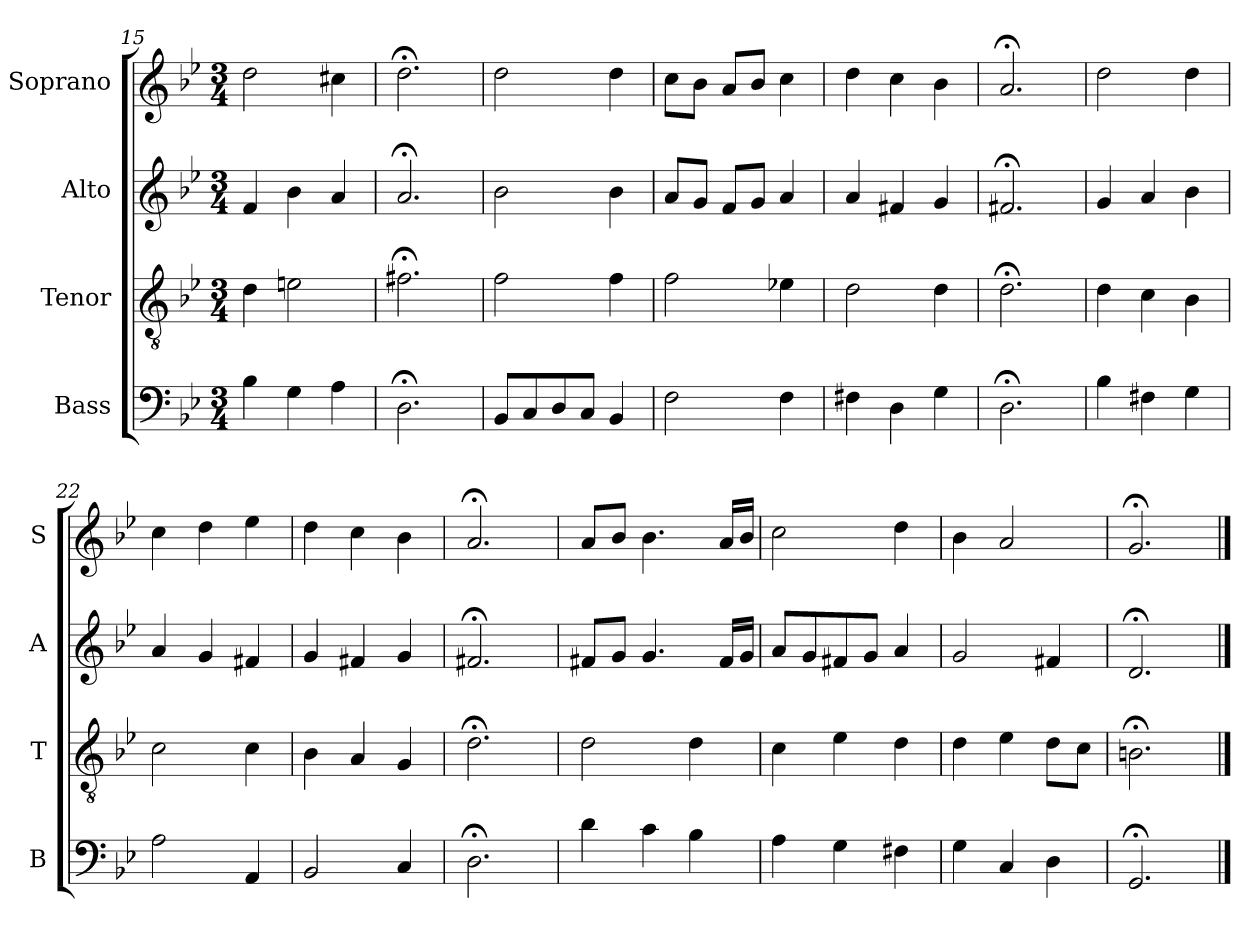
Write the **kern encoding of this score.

**kern	**kern	**kern	**kern
*part4	*part3	*part2	*part1
*staff4	*staff3	*staff2	*staff1
*I"Bass	*I"Tenor	*I"Alto	*I"Soprano
*I'B	*I'T	*I'A	*I'S
*clefF4	*clefGv2	*clefG2	*clefG2
*k[b-e-]	*k[b-e-]	*k[b-e-]	*k[b-e-]
*g:	*g:	*g:	*g:
*M3/4	*M3/4	*M3/4	*M3/4
=15	=15	=15	=15
4B-	4d	4f	2dd
4G	2en	4b-	.
4A	.	4a	4cc#X
=16	=16	=16	=16
2.D;<	2.f#X;<	2.a;<	2.dd;<
=17	=17	=17	=17
8BB-L	2f	2b-	2dd
8C	.	.	.
8D	.	.	.
8CJ	.	.	.
4BB-	4f	4b-	4dd
=18	=18	=18	=18
2F	2f	8aL	8ccL
.	.	8gJ	8b-J
.	.	8fL	8aL
.	.	8gJ	8b-J
4F	4e-X	4a	4cc
=19	=19	=19	=19
4F#X	2d	4a	4dd
4D	.	4f#X	4cc
4G	4d	4g	4b-
=20	=20	=20	=20
2.D;<	2.d;<	2.f#X;<	2.a;<
=21	=21	=21	=21
4B-	4d	4g	2dd
4F#X	4c	4a	.
4G	4B-	4b-	4dd
=22	=22	=22	=22
2A	2c	4a	4cc
.	.	4g	4dd
4AA	4c	4f#X	4ee-
=23	=23	=23	=23
2BB-	4B-	4g	4dd
.	4A	4f#X	4cc
4Ci	4Gi	4g	4b-
=24	=24	=24	=24
2.D;<i	2.d;<i	2.f#X;<	2.a;<
=25	=25	=25	=25
4d	2d	8f#XL	8aL
.	.	8gJ	8b-J
4c	.	4.g	4.b-
4B-	4d	.	.
.	.	16f#LL	16aLL
.	.	16gJJ	16b-JJ
=26	=26	=26	=26
4A	4c	8aL	2cc
.	.	8g	.
4G	4e-	8f#X	.
.	.	8gJ	.
4F#X	4d	4a	4dd
=27	=27	=27	=27
4G	4d	2g	4b-
4C	4e-	.	2a
4D	8dL	4f#X	.
.	8cJ	.	.
=28	=28	=28	=28
2.GG;<	2.Bn;<	2.d;<	2.g;<
==	==	==	==
*-	*-	*-	*-
